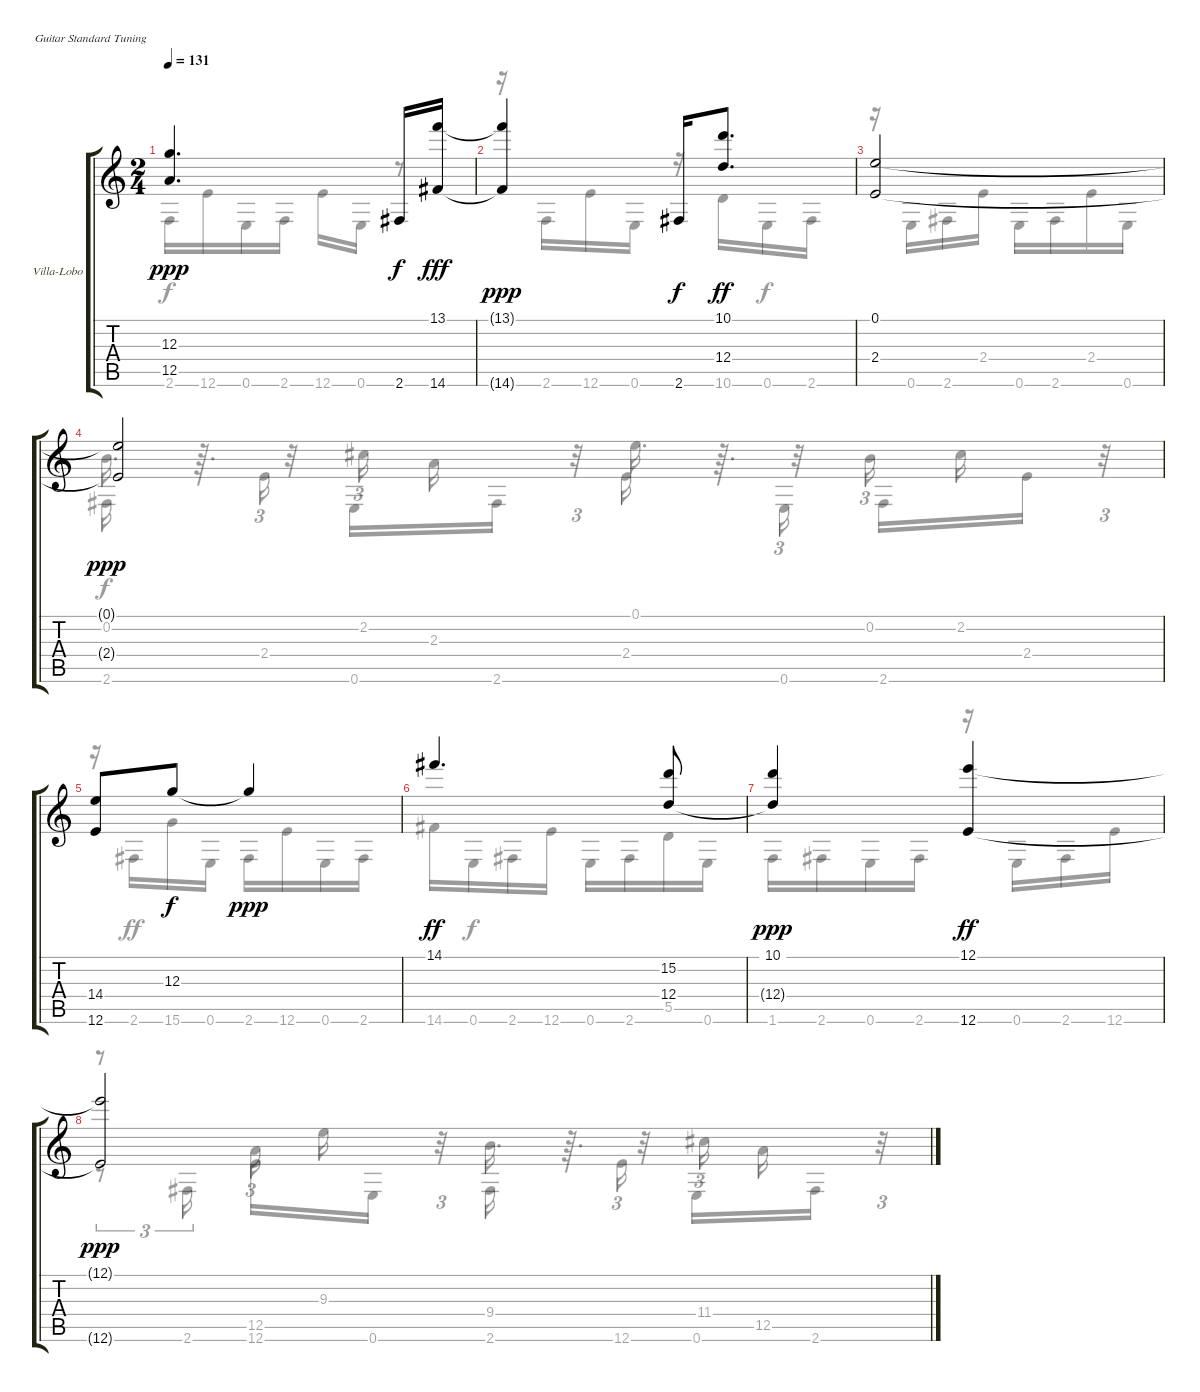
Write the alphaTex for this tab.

\bracketExtendMode groupsimilarinstruments
\firstSystemTrackNameOrientation horizontal
\otherSystemsTrackNameOrientation horizontal
\track ("Villa-Lobos" "Villa-Lobo") {instrument acousticguitarnylon}
\staff {score tabs}
\tuning (E4 B3 G3 D3 A2 E2)
\voice
\ts (2 4)
\tempo 131
\clef g2
\ks c
(12.3 12.5).4{d dy ppp} 2.6.16{dy f} (13.1 14.6).16{dy fff} |
(13.1{t} 14.6{t}).4{dy ppp} 2.6.16{dy f} (10.1 12.4).8{d dy ff} |
(0.1 2.4).2 |
(0.1{t} 2.4{t}).2{dy ppp} |
(14.4 12.6).8 12.3.8{dy f} 12.3{t}.4{dy ppp} |
14.1.4{d dy ff} (15.2 12.4).8 |
(10.1 12.4{t}).4{dy ppp} (12.1 12.6).4{dy ff} |
(12.1{t} 12.6{t}).2{dy ppp}
\voice
\clef g2
\ottava regular
\simile none
\ks c
2.6.16{dy f} 12.6.16 0.6.16 2.6.16 12.6.16 0.6.16 r.8 |
r.16 2.6.16 12.6.16 0.6.16 r.16 10.6.16{dy ff} 0.6.16{dy f} 2.6.16 |
r.16 0.6.16 2.6.16 2.4.16 0.6.16 2.6.16 2.4.16 0.6.16 |
0.2.16{d} r.32 2.2.16{tu (3 2)} 2.3.16 r.32{tu (3 2)} 0.1.16{d} r.32 0.2.16{tu (3 2)} 2.2.16 r.32{tu (3 2)} |
r.16 2.6.16{dy ff} 15.6.16{dy f} 0.6.16 2.6.16 12.6.16 0.6.16 2.6.16 |
14.6.16{dy ff} 0.6.16{dy f} 2.6.16 12.6.16 0.6.16 2.6.16 5.5.16 0.6.16 |
1.6.16 2.6.16 0.6.16 2.6.16 r.16 0.6.16 2.6.16 12.6.16 |
r.8{tu (3 2)} 2.6.16{tu (3 2)} 12.5.16{tu (3 2)} 9.3.16 r.32{tu (3 2)} 9.4.16{d} r.32 11.4.16{tu (3 2)} 12.5.16 r.32{tu (3 2)}
\voice
\clef g2
\ottava regular
\simile none
\ks c
|
|
|
2.6.16 r.64{d} 2.4.16{tu (3 2)} 0.6.16 2.6.16 2.4.16 r.64{d} 0.6.16{tu (3 2)} 2.6.16 2.4.16 |
|
|
|
r.8 12.6.16 0.6.16 2.6.16 r.64{d} 12.6.16{tu (3 2)} 0.6.16 2.6.16
